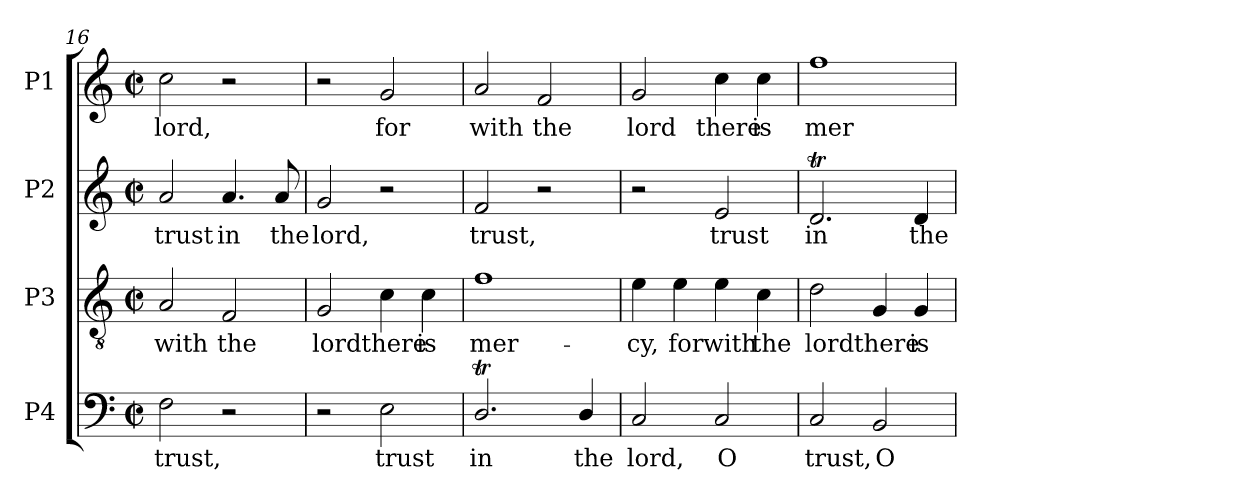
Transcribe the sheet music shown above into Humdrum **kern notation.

**kern	**text	**kern	**text	**kern	**text	**kern	**text
*part4	*part4	*part3	*part3	*part2	*part2	*part1	*part1
*staff4	*staff4	*staff3	*staff3	*staff2	*staff2	*staff1	*staff1
*I"P4	*	*I"P3	*	*I"P2	*	*I"P1	*
*clefF4	*	*clefGv2	*	*clefG2	*	*clefG2	*
*	*	*ITrd7c12	*	*	*	*	*
*k[]	*	*k[]	*	*k[]	*	*k[]	*
*C:	*	*C:	*	*C:	*	*C:	*
*M2/2	*	*M2/2	*	*M2/2	*	*M2/2	*
*met(c|)	*	*met(c|)	*	*met(c|)	*	*met(c|)	*
=16	=16	=16	=16	=16	=16	=16	=16
!	!LO:LY:b:color=#000000	!	!	!	!	!	!
!	!	!	!LO:LY:b:color=#000000	!	!	!	!
!	!	!	!	!	!LO:LY:b:color=#000000	!	!
!	!	!	!	!	!	!	!LO:LY:b:color=#000000
2Fi\	trust,	2AAi/	with	2ai/	trust	2cci\	lord,
!	!	!	!LO:LY:b:color=#000000	!	!	!	!
!	!	!	!	!	!LO:LY:b:color=#000000	!	!
2r	.	2FFi/	the	4.ai/	in	2r	.
!	!	!	!	!	!LO:LY:b:color=#000000	!	!
.	.	.	.	8ai/	the	.	.
=17	=17	=17	=17	=17	=17	=17	=17
!	!	!	!LO:LY:b:color=#000000	!	!	!	!
!	!	!	!	!	!LO:LY:b:color=#000000	!	!
2r	.	2GGi/	lord	2gi/	lord,	2r	.
!	!LO:LY:b:color=#000000	!	!	!	!	!	!
!	!	!	!LO:LY:b:color=#000000	!	!	!	!
!	!	!	!	!	!	!	!LO:LY:b:color=#000000
2Ei\	trust	4Ci\	there	2r	.	2gi/	for
!	!	!	!LO:LY:b:color=#000000	!	!	!	!
.	.	4Ci\	is	.	.	.	.
=18	=18	=18	=18	=18	=18	=18	=18
!	!LO:LY:b:color=#000000	!	!	!	!	!	!
!	!	!	!LO:LY:b:color=#000000	!	!	!	!
!	!	!	!	!	!LO:LY:b:color=#000000	!	!
!	!	!	!	!	!	!	!LO:LY:b:color=#000000
2.DTi/	in	1Fi	mer-	2fi/	trust,	2ai/	with
!	!	!	!	!	!	!	!LO:LY:b:color=#000000
.	.	.	.	2r	.	2fi/	the
!	!LO:LY:b:color=#000000	!	!	!	!	!	!
4Di/	the	.	.	.	.	.	.
!!LO:LB:g=z
=19	=19	=19	=19	=19	=19	=19	=19
!	!LO:LY:b:color=#000000	!	!	!	!	!	!
!	!	!	!LO:LY:b:color=#000000	!	!	!	!
!	!	!	!	!	!	!	!LO:LY:b:color=#000000
2Ci/	lord,	4Ei\	-cy,	2r	.	2gi/	lord
!	!	!	!LO:LY:b:color=#000000	!	!	!	!
.	.	4Ei\	for	.	.	.	.
!	!LO:LY:b:color=#000000	!	!	!	!	!	!
!	!	!	!LO:LY:b:color=#000000	!	!	!	!
!	!	!	!	!	!LO:LY:b:color=#000000	!	!
!	!	!	!	!	!	!	!LO:LY:b:color=#000000
2Ci/	O	4Ei\	with	2ei/	trust	4cci\	there
!	!	!	!LO:LY:b:color=#000000	!	!	!	!
!	!	!	!	!	!	!	!LO:LY:b:color=#000000
.	.	4Ci\	the	.	.	4cci\	is
=20	=20	=20	=20	=20	=20	=20	=20
!	!LO:LY:b:color=#000000	!	!	!	!	!	!
!	!	!	!LO:LY:b:color=#000000	!	!	!	!
!	!	!	!	!	!LO:LY:b:color=#000000	!	!
!	!	!	!	!	!	!	!LO:LY:b:color=#000000
2Ci/	trust,	2Di\	lord	2.dTi/	in	1ffi	mer-
!	!LO:LY:b:color=#000000	!	!	!	!	!	!
!	!	!	!LO:LY:b:color=#000000	!	!	!	!
2BBi/	O	4GGi/	there	.	.	.	.
!	!	!	!LO:LY:b:color=#000000	!	!	!	!
!	!	!	!	!	!LO:LY:b:color=#000000	!	!
.	.	4GGi/	is	4di/	the	.	.
=	=	=	=	=	=	=	=
*-	*-	*-	*-	*-	*-	*-	*-
